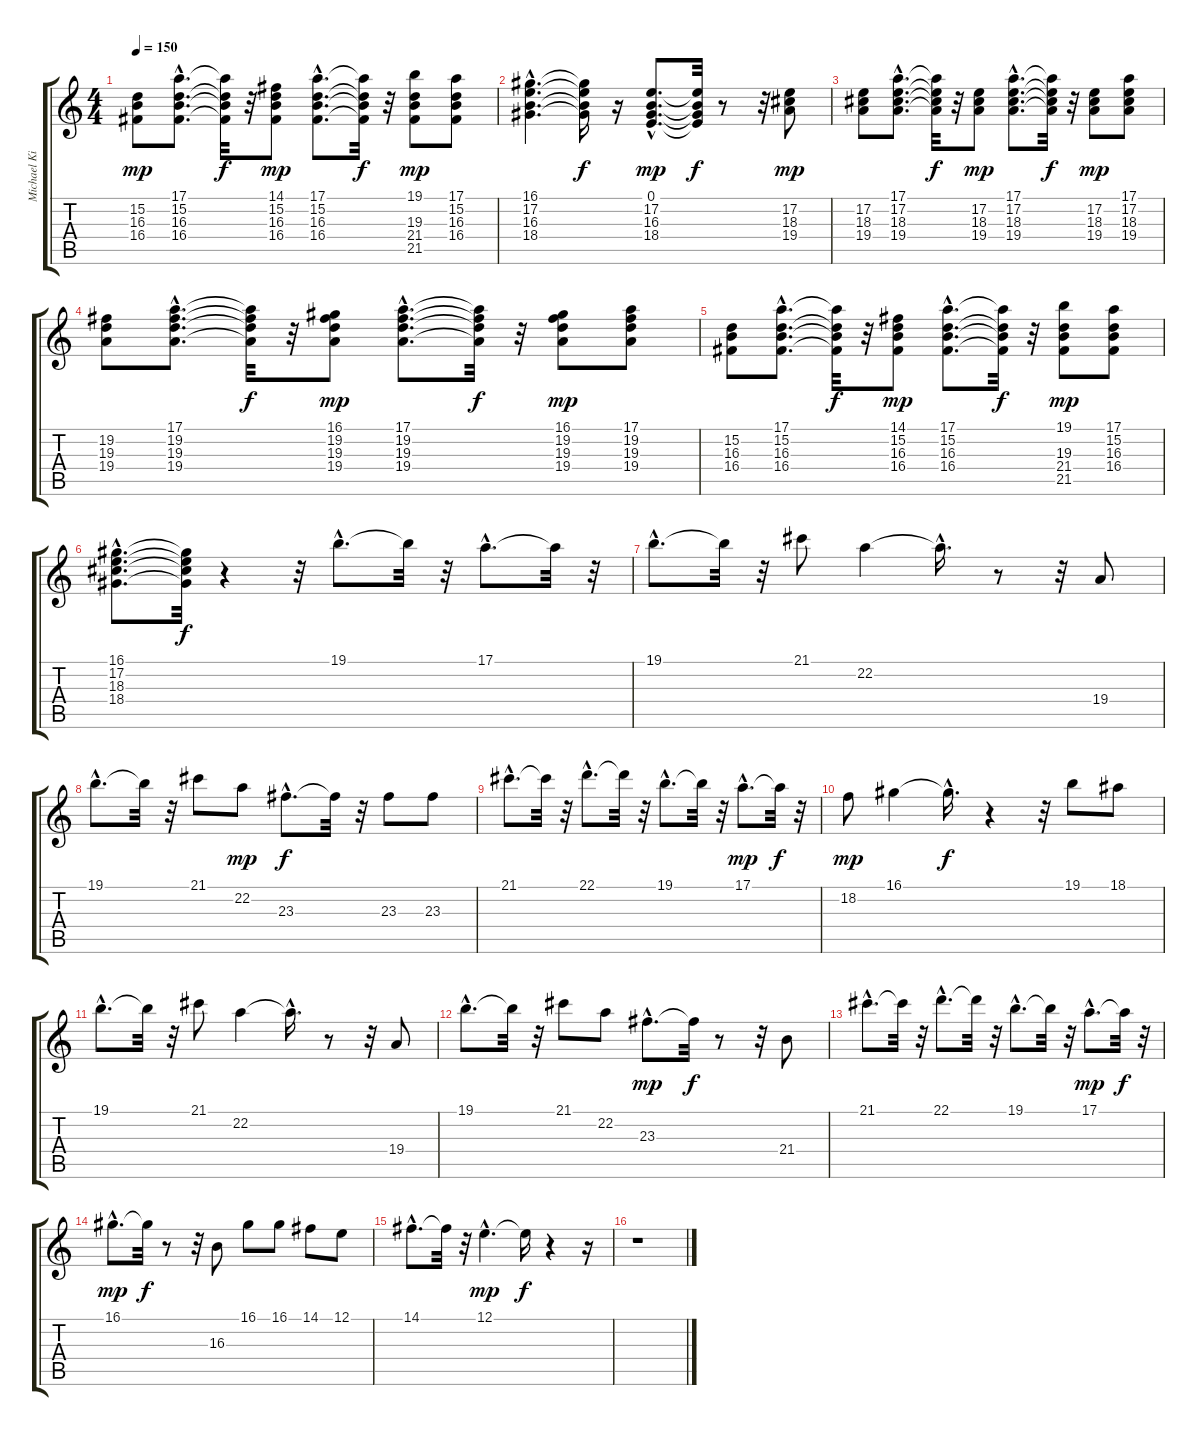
\track ("Michael Kiske" "Michael Ki") {instrument fx5brightness}
\staff {score tabs}
\tuning (E4 B3 G3 D3 A2 E2) {hide}
\ts (4 4)
\tempo 150
\clef g2
\ks c
(15.2 16.3 16.4).8{dy mp} (17.1{hac} 15.2{hac} 16.3{hac} 16.4{hac}).8{d} (17.1{t} 15.2{t} 16.3{t} 16.4{t}).32{dy f} r.32 (14.1 15.2 16.3 16.4).8{dy mp} (17.1{hac} 15.2{hac} 16.3{hac} 16.4{hac}).8{d} (17.1{t} 15.2{t} 16.3{t} 16.4{t}).32{dy f} r.32 (19.1 19.3 21.4 21.5).8{dy mp} (17.1 15.2 16.3 16.4).8 |
(16.1{hac} 17.2{hac} 16.3{hac} 18.4{hac}).4{d} (16.1{t} 17.2{t} 16.3{t} 18.4{t}).16{dy f} r.16 (0.1{hac} 17.2{hac} 16.3{hac} 18.4{hac}).8{d dy mp} (0.1{t} 17.2{t} 16.3{t} 18.4{t}).32{dy f} r.8 r.32 (17.2 18.3 19.4).8{dy mp} |
(17.2 18.3 19.4).8 (17.1{hac} 17.2{hac} 18.3{hac} 19.4{hac}).8{d} (17.1{t} 17.2{t} 18.3{t} 19.4{t}).32{dy f} r.32 (17.2 18.3 19.4).8{dy mp} (17.1{hac} 17.2{hac} 18.3{hac} 19.4{hac}).8{d} (17.1{t} 17.2{t} 18.3{t} 19.4{t}).32{dy f} r.32 (17.2 18.3 19.4).8{dy mp} (17.1 17.2 18.3 19.4).8 |
(19.2 19.3 19.4).8 (17.1{hac} 19.2{hac} 19.3{hac} 19.4{hac}).8{d} (17.1{t} 19.2{t} 19.3{t} 19.4{t}).32{dy f} r.32 (16.1 19.2 19.3 19.4).8{dy mp} (17.1{hac} 19.2{hac} 19.3{hac} 19.4{hac}).8{d} (17.1{t} 19.2{t} 19.3{t} 19.4{t}).32{dy f} r.32 (16.1 19.2 19.3 19.4).8{dy mp} (17.1 19.2 19.3 19.4).8 |
(15.2 16.3 16.4).8 (17.1{hac} 15.2{hac} 16.3{hac} 16.4{hac}).8{d} (17.1{t} 15.2{t} 16.3{t} 16.4{t}).32{dy f} r.32 (14.1 15.2 16.3 16.4).8{dy mp} (17.1{hac} 15.2{hac} 16.3{hac} 16.4{hac}).8{d} (17.1{t} 15.2{t} 16.3{t} 16.4{t}).32{dy f} r.32 (19.1 19.3 21.4 21.5).8{dy mp} (17.1 15.2 16.3 16.4).8 |
(16.1{hac} 17.2{hac} 18.3{hac} 18.4{hac}).8{d} (16.1{t} 17.2{t} 18.3{t} 18.4{t}).32{dy f} r.4 r.32 19.1{hac}.8{d} 19.1{t}.32 r.32 17.1{hac}.8{d} 17.1{t}.32 r.32 |
19.1{hac}.8{d} 19.1{t}.32 r.32 21.1.8 22.2.4 22.2{hac t}.16{d} r.8 r.32 19.4.8 |
19.1{hac}.8{d} 19.1{t}.32 r.32 21.1.8 22.2.8{dy mp} 23.3{hac}.8{d dy f} 23.3{t}.32 r.32 23.3.8 23.3.8 |
21.1{hac}.8{d} 21.1{t}.32 r.32 22.1{hac}.8{d} 22.1{t}.32 r.32 19.1{hac}.8{d} 19.1{t}.32 r.32 17.1{hac}.8{d dy mp} 17.1{t}.32{dy f} r.32 |
18.2.8{dy mp} 16.1.4 16.1{hac t}.16{d dy f} r.4 r.32 19.1.8 18.1.8 |
19.1{hac}.8{d} 19.1{t}.32 r.32 21.1.8 22.2.4 22.2{hac t}.16{d} r.8 r.32 19.4.8 |
19.1{hac}.8{d} 19.1{t}.32 r.32 21.1.8 22.2.8 23.3{hac}.8{d dy mp} 23.3{t}.32{dy f} r.8 r.32 21.4.8 |
21.1{hac}.8{d} 21.1{t}.32 r.32 22.1{hac}.8{d} 22.1{t}.32 r.32 19.1{hac}.8{d} 19.1{t}.32 r.32 17.1{hac}.8{d dy mp} 17.1{t}.32{dy f} r.32 |
16.1{hac}.8{d dy mp} 16.1{t}.32{dy f} r.8 r.32 16.3.8 16.1.8 16.1.8 14.1.8 12.1.8 |
14.1{hac}.8{d} 14.1{t}.32 r.32 12.1{hac}.4{d dy mp} 12.1{t}.16{dy f} r.4 r.16 |
r.1
